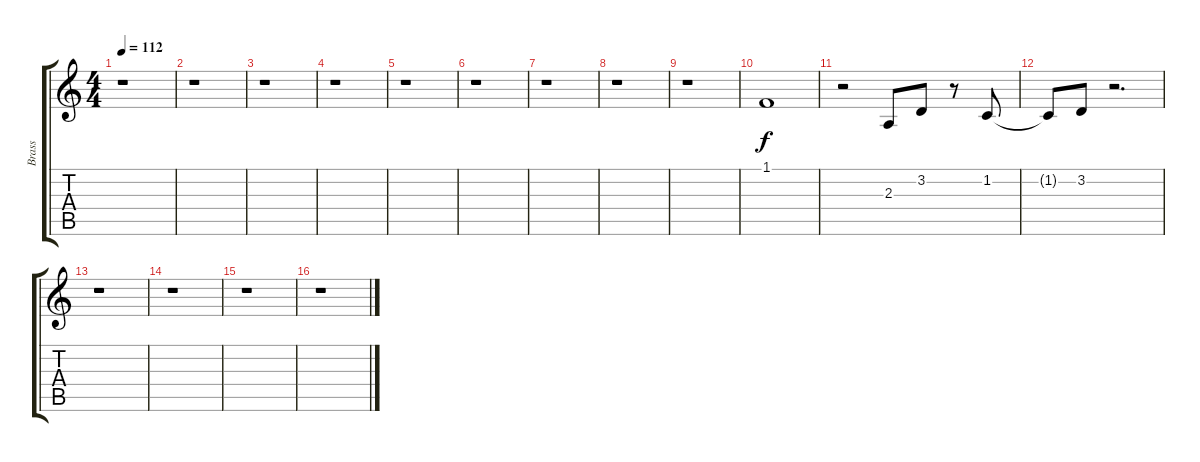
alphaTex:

\track ("Brass" "Brass") {instrument brasssection}
\staff {score tabs}
\tuning (E4 B3 G3 D3 A2 E2) {hide}
\ts (4 4)
\tempo 112
\clef g2
\ks c
r.1{dy f} |
r.1 |
r.1 |
r.1 |
r.1 |
r.1 |
r.1 |
r.1 |
r.1 |
1.1.1 |
r.2 2.3.8 3.2.8 r.8 1.2.8 |
1.2{t}.8 3.2.8 r.2{d} |
r.1 |
r.1 |
r.1 |
r.1
